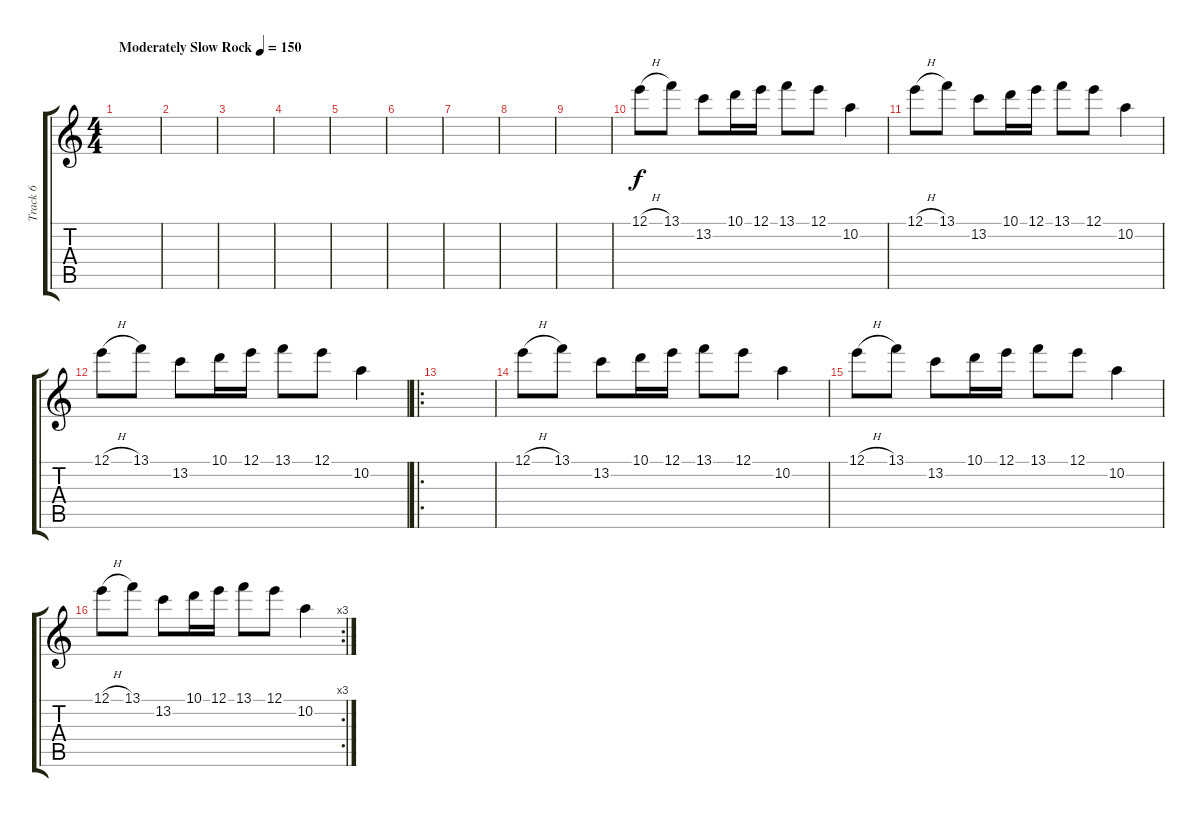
\track ("Track 6" "Track 6") {instrument piccolo}
\staff {score tabs}
\tuning (E5 B4 G4 D4 A3 E3) {hide}
\ts (4 4)
\tempo (150 "Moderately Slow Rock")
\clef g2
\ks c
|
|
|
|
|
|
|
|
|
12.1{h}.8 13.1.8 13.2.8 10.1.16 12.1.16 13.1.8 12.1.8 10.2.4 |
12.1{h}.8 13.1.8 13.2.8 10.1.16 12.1.16 13.1.8 12.1.8 10.2.4 |
12.1{h}.8 13.1.8 13.2.8 10.1.16 12.1.16 13.1.8 12.1.8 10.2.4 |
\ro
|
12.1{h}.8 13.1.8 13.2.8 10.1.16 12.1.16 13.1.8 12.1.8 10.2.4 |
12.1{h}.8 13.1.8 13.2.8 10.1.16 12.1.16 13.1.8 12.1.8 10.2.4 |
\rc 3
12.1{h}.8 13.1.8 13.2.8 10.1.16 12.1.16 13.1.8 12.1.8 10.2.4
